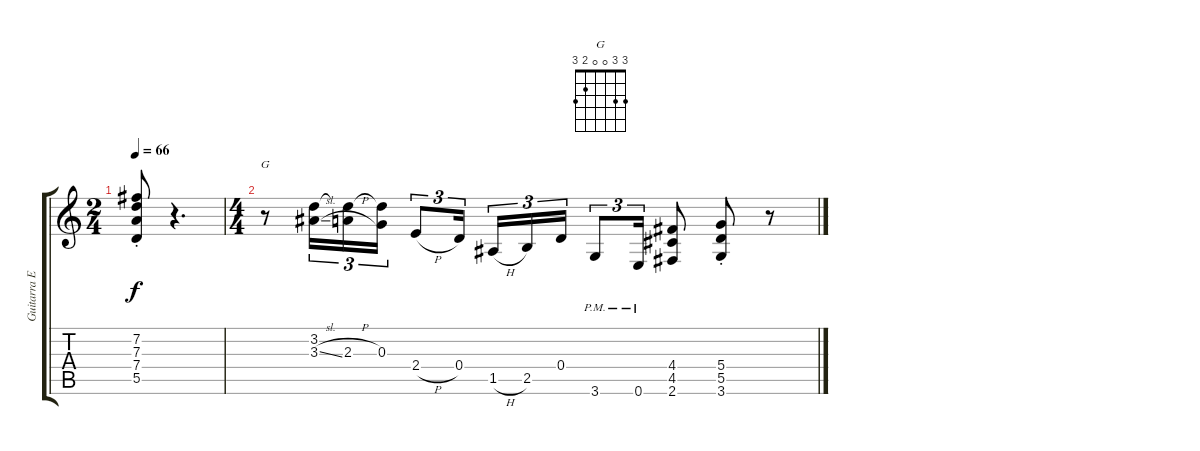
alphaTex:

\track ("Guitarra Eléctrica (Charlie Starr/Paul J" "Guitarra E") {instrument overdrivenguitar}
\staff {score tabs}
\tuning (E4 B3 G3 D3 A2 E2) {hide}
\chord ("G" 3 3 0 0 2 3)
\ts (2 4)
\tempo 66
\clef g2
\ks c
(7.2{st} 7.3{st} 7.4{st} 5.5{st}).8{dy f} r.4{d} |
\ts (4 4)
r.8{ch "G"} (3.2 3.3{sl}).16{tu (3 2)} (3.2{t} 2.3{h}).16{tu (3 2)} (3.2{t} 0.3).16{tu (3 2)} 2.4{h}.8{tu (3 2)} 0.4.16{tu (3 2) beam splitsecondary} 1.5{h}.16{tu (3 2)} 2.5.16{tu (3 2)} 0.4.16{tu (3 2)} 3.6{pm}.8{tu (3 2)} 0.6{pm}.16{tu (3 2)} (4.4 4.5 2.6).8 (5.4{st} 5.5{st} 3.6{st}).8 r.8
